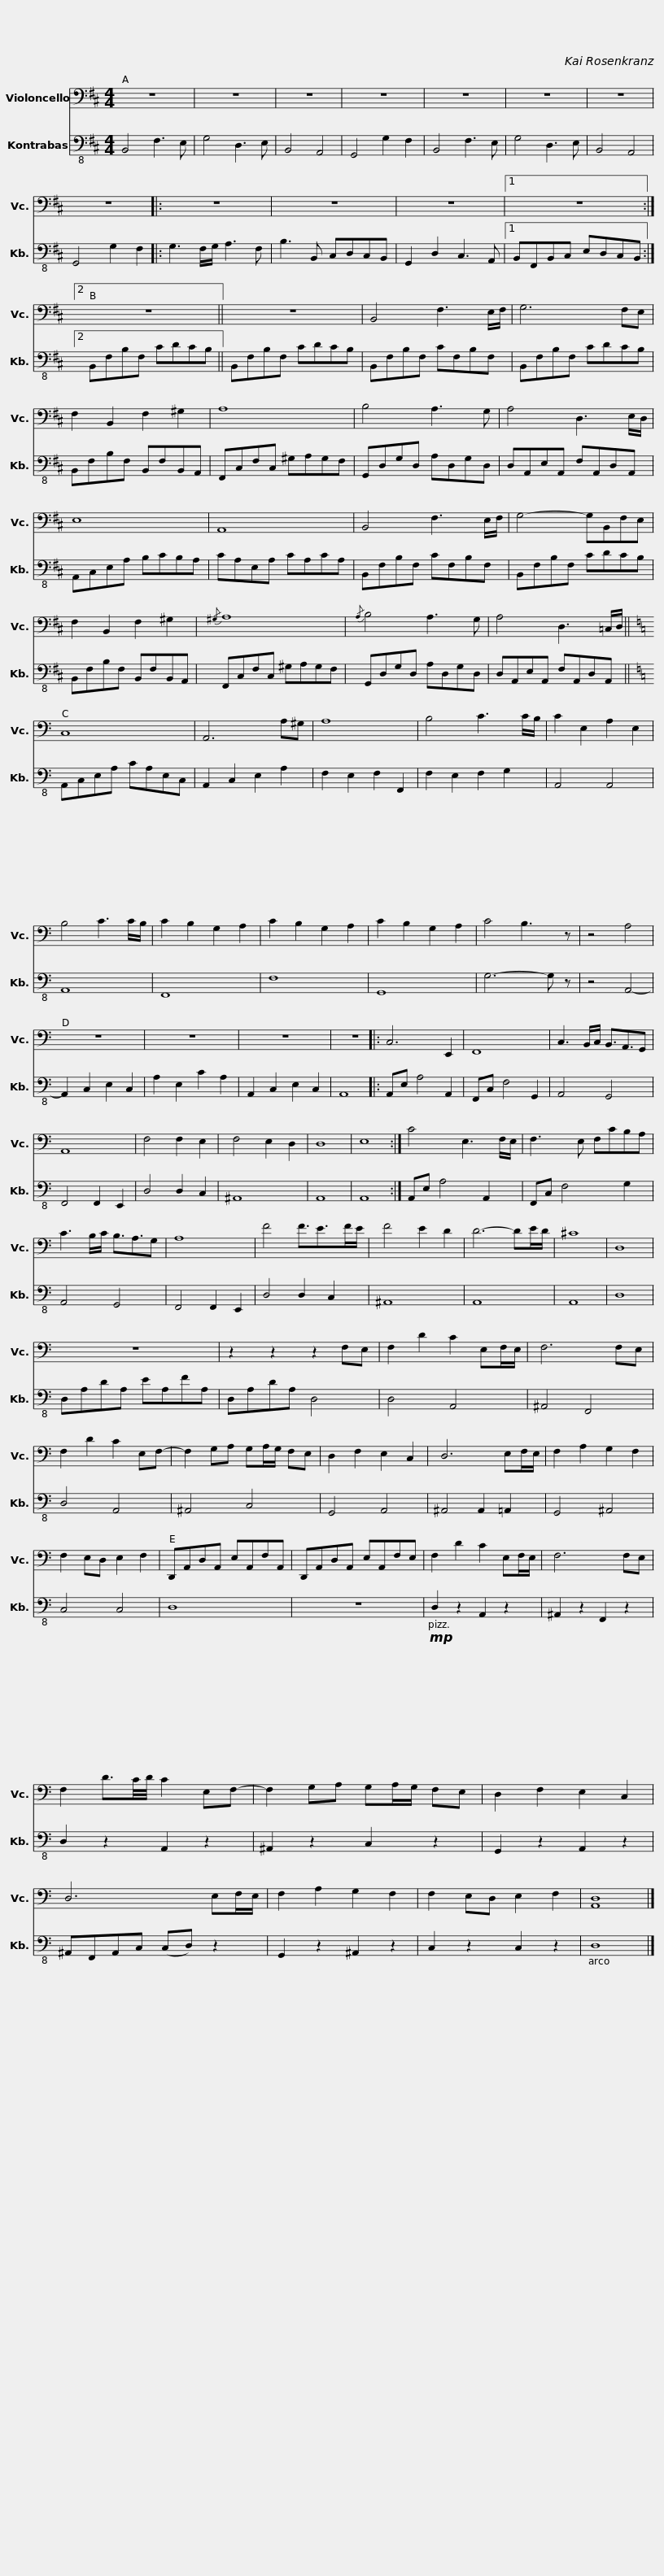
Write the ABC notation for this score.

X:1
%%score 1 2
L:1/8
M:4/4
I:linebreak $
K:D
V:1 bass
V:2 bass-8
V:1
 z8 | z8 | z8 | z8 | z8 | %5
 z8 | z8 | z8 |: z8 |$ z8 | %10
 z8 |1 z8 :|2 z8 || z8 |$ B,,4 F,3 E,/F,/ | %15
 G,6 F,E, | F,2 B,,2 F,2 ^G,2 | A,8 | B,4 A,3 G, |$ A,4 D,3 E,/D,/ | %20
 E,8 | A,,8 | B,,4 F,3 E,/F,/ | G,4- G,B,,F,E, |$ F,2 B,,2 F,2 ^G,2 | %25
{/^G,} A,8 |{/A,} B,4 A,3 G, | A,4 D,3 =C,/D,/ ||$[K:C] C,8 | A,,6 A,^G, | %30
 A,8 | B,4 C3 C/B,/ | C2 E,2 A,2 E,2 | B,4 C3 C/B,/ | C2 B,2 G,2 A,2 |$ %35
 C2 B,2 G,2 A,2 | C2 B,2 G,2 A,2 | C4 B,3 z | z4 A,4 | z8 | %40
 z8 | z8 | z8 |: C,6 E,,2 | F,,8 |$ %45
 C,3 B,,/C,/ B,,3/2A,,3/2G,, | A,,8 | F,4 F,2 E,2 | F,4 E,2 D,2 | D,8 | %50
 E,8 :| C4 E,3 F,/E,/ | F,3 E, F,CB,A, |$ C3 B,/C/ B,3/2A,3/2G, | A,8 | %55
 F4 F3/2E>FE/ | F4 E2 D2 | D6- DE/D/ | ^C8 | D,8 | %60
 z8 |$ z2 z2 z2 F,E, | F,2 D2 C2 E,F,/E,/ | F,6 F,E, | F,2 D2 C2 E,F,- | %65
 F,2 G,A, G,A,/G,/ F,E, | D,2 F,2 E,2 C,2 | D,6 E,F,/E,/ |$ F,2 A,2 G,2 F,2 | F,2 E,D, E,2 F,2 | %70
 D,,A,,D,A,, E,A,,F,A,, | D,,A,,D,A,, E,A,,F,E, | F,2 D2 C2 E,F,/E,/ | F,6 F,E, |$ F,2 D3/2C/4D/4 C2 E,F,- | %75
 F,2 G,A, G,A,/G,/ F,E, | D,2 F,2 E,2 C,2 | D,6 E,F,/E,/ | F,2 A,2 G,2 F,2 | F,2 E,D, E,2 F,2 | %80
 [A,,D,]8 |] %81
V:2
 B,,4 F,3 E, | G,4 D,3 E, | B,,4 A,,4 | G,,4 G,2 F,2 | B,,4 F,3 E, | %5
 G,4 D,3 E, | B,,4 A,,4 | G,,4 G,2 F,2 |: G,3 F,/G,/ A,3 F, |$ B,3 B,, C,D,C,B,, | %10
 G,,2 D,2 C,3 A,, |1 B,,F,,B,,C, E,D,C,B,, :|2 B,,F,B,F, CDCB, || B,,F,B,F, CDCB, |$ B,,F,B,F, CF,B,F, | %15
 B,,F,B,F, CDCB, | B,,F,B,F, B,,F,B,,A,, | F,,C,F,C, ^G,A,G,F, | G,,D,G,D, A,D,G,D, |$ D,A,,E,A,, F,A,,D,A,, | %20
 A,,C,E,A, B,CB,A, | CA,E,A, CA,CA, | B,,F,B,F, CF,B,F, | B,,F,B,F, CDCB, |$ B,,F,B,F, B,,F,B,,A,, | %25
 F,,C,F,C, ^G,A,G,F, | G,,D,G,D, A,D,G,D, | D,A,,E,A,, F,A,,D,A,, ||$[K:C] A,,C,E,A, CA,E,C, | A,,2 C,2 E,2 A,2 | %30
 F,2 E,2 F,2 F,,2 | F,2 E,2 F,2 G,2 | A,,4 A,,4 | A,,8 | F,,8 |$ %35
 F,8 | G,,8 | G,6- G, z | z4 A,,4- | A,,2 C,2 E,2 C,2 | %40
 A,2 E,2 C2 A,2 | A,,2 C,2 E,2 C,2 | A,,8 |: A,,E, A,4 A,,2 | F,,C, F,4 G,,2 |$ %45
 A,,4 G,,4 | F,,4 F,,2 E,,2 | D,4 D,2 C,2 | ^A,,8 | A,,8 | %50
 A,,8 :| A,,E, A,4 A,,2 | F,,C, F,4 G,2 |$ A,,4 G,,4 | F,,4 F,,2 E,,2 | %55
 D,4 D,2 C,2 | ^A,,8 | A,,8 | A,,8 | D,8 | %60
 D,A,DA, EA,FA, |$ D,A,DA, D,4 | D,4 A,,4 | ^A,,4 F,,4 | D,4 A,,4 | %65
 ^A,,4 C,4 | G,,4 A,,4 | ^A,,4 A,,2 =A,,2 |$ G,,4 ^A,,4 | C,4 C,4 | %70
 D,8 | z8 |!mp! D,2 z2 A,,2 z2 | ^A,,2 z2 F,,2 z2 |$ D,2 z2 A,,2 z2 | %75
 ^A,,2 z2 C,2 z2 | G,,2 z2 A,,2 z2 | ^A,,F,,A,,C, (C,D,) z2 | G,,2 z2 ^A,,2 z2 | C,2 z2 C,2 z2 | %80
 D,8 |] %81
